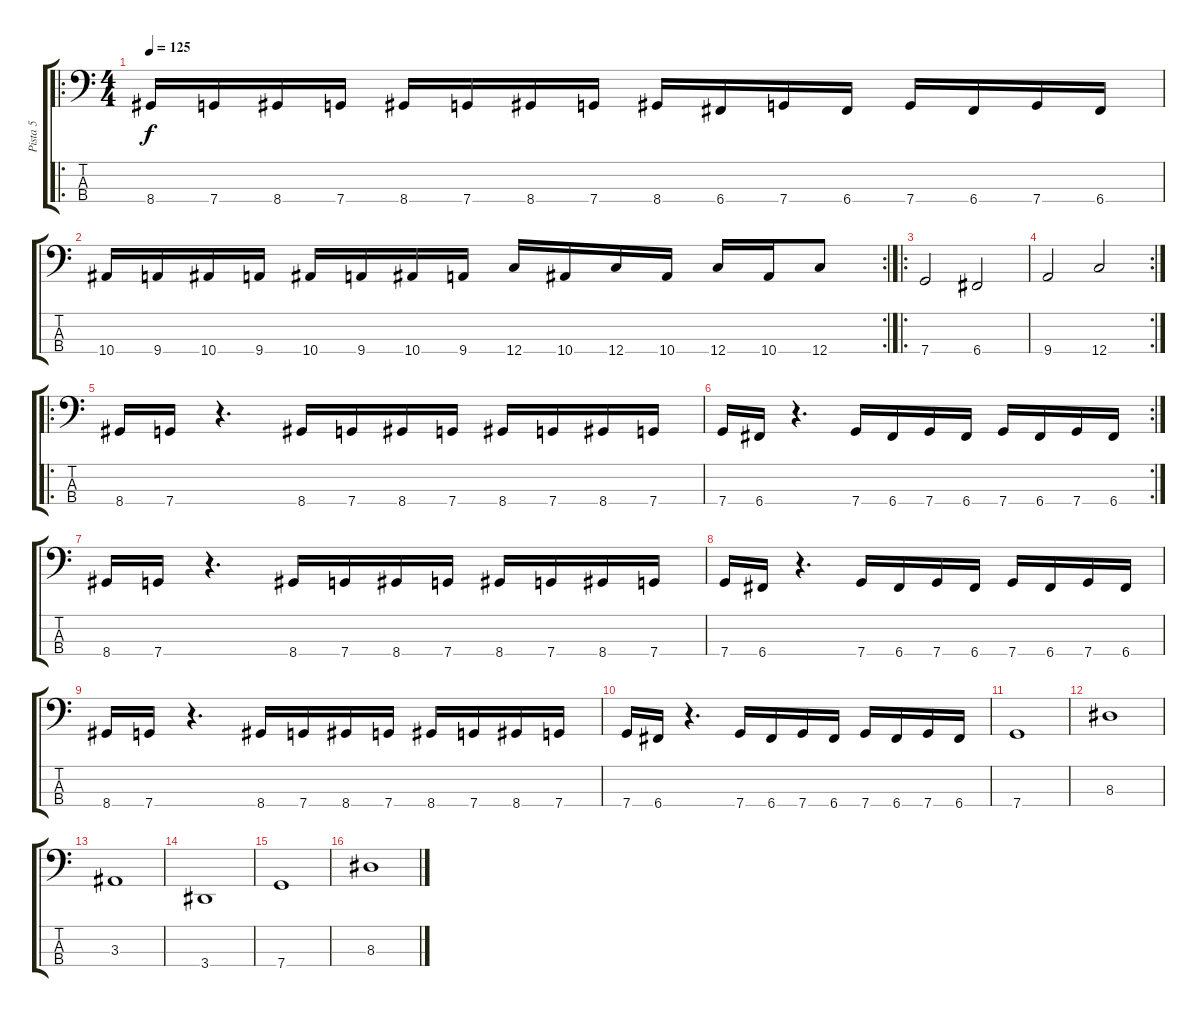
\track ("Pista 5" "Pista 5") {instrument electricbassfinger}
\staff {score tabs}
\tuning (F2 C2 G1 C1) {hide}
\ro
\ts (4 4)
\tempo 125
\clef f4
\ks c
8.4.16{dy f} 7.4.16 8.4.16 7.4.16 8.4.16 7.4.16 8.4.16 7.4.16 8.4.16 6.4.16 7.4.16 6.4.16 7.4.16 6.4.16 7.4.16 6.4.16 |
\rc 2
10.4.16 9.4.16 10.4.16 9.4.16 10.4.16 9.4.16 10.4.16 9.4.16 12.4.16 10.4.16 12.4.16 10.4.16 12.4.16 10.4.16 12.4.8 |
\ro
7.4.2 6.4.2 |
\rc 2
9.4.2 12.4.2 |
\ro
8.4.16 7.4.16 r.4{d} 8.4.16 7.4.16 8.4.16 7.4.16 8.4.16 7.4.16 8.4.16 7.4.16 |
\rc 2
7.4.16 6.4.16 r.4{d} 7.4.16 6.4.16 7.4.16 6.4.16 7.4.16 6.4.16 7.4.16 6.4.16 |
8.4.16 7.4.16 r.4{d} 8.4.16 7.4.16 8.4.16 7.4.16 8.4.16 7.4.16 8.4.16 7.4.16 |
7.4.16 6.4.16 r.4{d} 7.4.16 6.4.16 7.4.16 6.4.16 7.4.16 6.4.16 7.4.16 6.4.16 |
8.4.16 7.4.16 r.4{d} 8.4.16 7.4.16 8.4.16 7.4.16 8.4.16 7.4.16 8.4.16 7.4.16 |
7.4.16 6.4.16 r.4{d} 7.4.16 6.4.16 7.4.16 6.4.16 7.4.16 6.4.16 7.4.16 6.4.16 |
7.4.1 |
8.3.1 |
3.3.1 |
3.4.1 |
7.4.1 |
8.3.1
